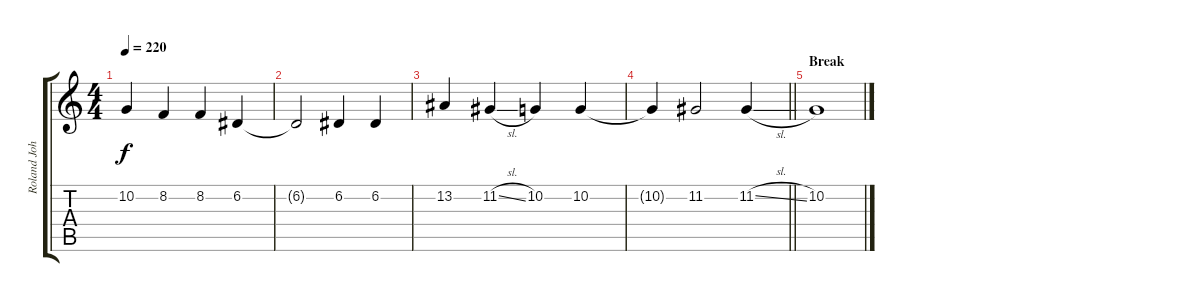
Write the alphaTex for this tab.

\track ("Roland Johansson" "Roland Joh") {instrument lead2sawtooth}
\staff {score tabs}
\tuning (D4 A3 F3 C3 G2 C2) {hide}
\ts (4 4)
\tempo 220
\clef g2
\ks c
10.2{t}.4{dy f} 8.2.4 8.2.4 6.2.4 |
6.2{t}.2 6.2.4 6.2.4 |
13.2.4 11.2{sl}.4 10.2.4 10.2.4 |
\barLineRight lightlight
10.2{t}.4 11.2.2 11.2{sl}.4 |
\section ("" "Break")
10.2.1
